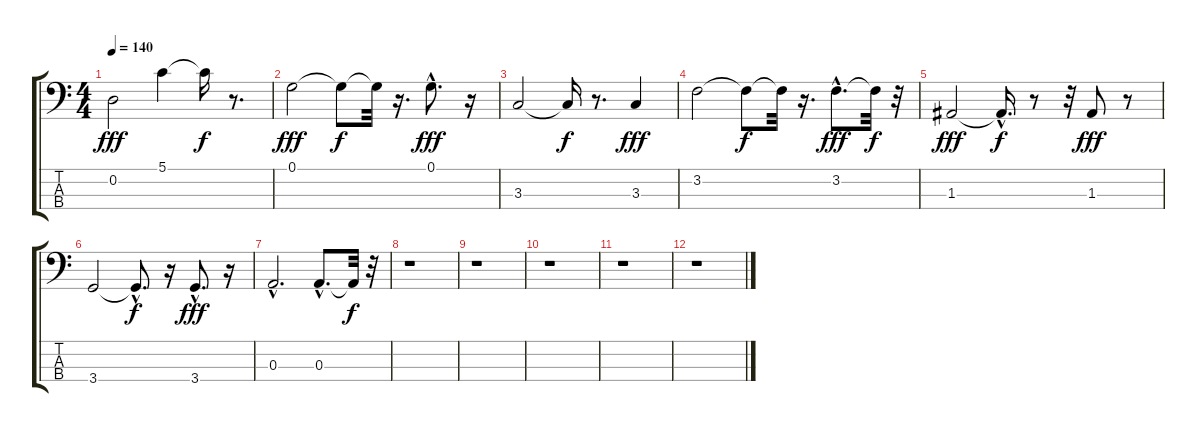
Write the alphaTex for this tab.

\track "" {instrument electricbasspick}
\staff {score tabs}
\tuning (G2 D2 A1 E1) {hide}
\ts (4 4)
\tempo 140
\clef f4
\ks c
0.2.2{dy fff} 5.1.4 5.1{t}.16{dy f} r.8{d} |
0.1.2{dy fff} 0.1{t}.8{dy f} 0.1{t}.32 r.16{d} 0.1{hac}.8{d dy fff} r.16 |
3.3.2 3.3{t}.16{dy f} r.8{d} 3.3.4{dy fff} |
3.2.2 3.2{t}.8{dy f} 3.2{t}.32 r.16{d} 3.2{hac}.8{d dy fff} 3.2{t}.32{dy f} r.32 |
1.3.2{dy fff} 1.3{hac t}.16{d dy f} r.8 r.32 1.3.8{dy fff} r.8 |
3.4.2 3.4{hac t}.8{d dy f} r.16 3.4{hac}.8{d dy fff} r.16 |
0.3{hac}.2{d} 0.3{hac}.8{d} 0.3{t}.32{dy f} r.32 |
r.1 |
r.1 |
r.1 |
r.1 |
r.1
